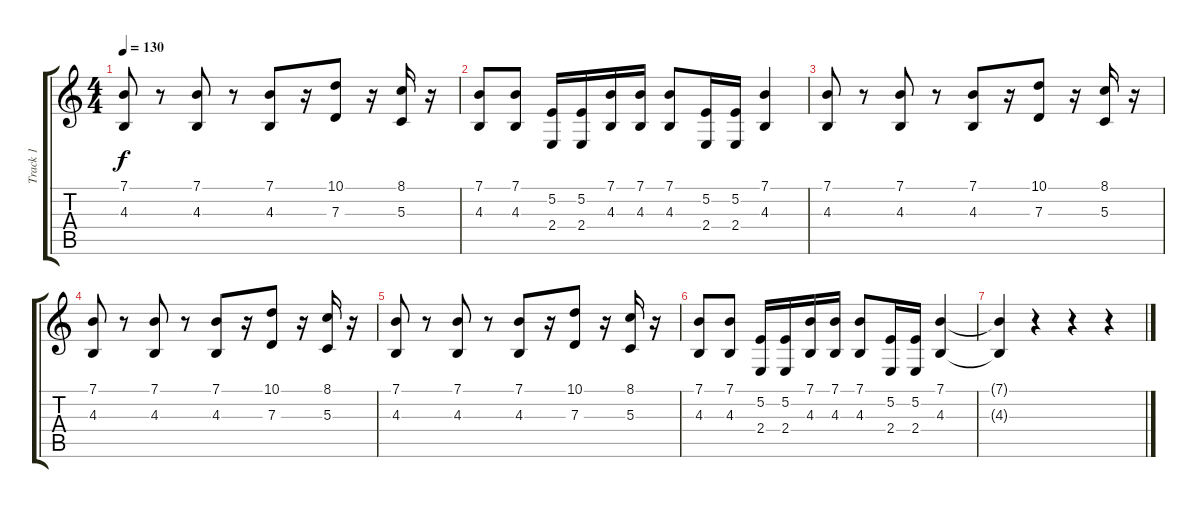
\track ("Track 1" "Track 1") {instrument choiraahs}
\staff {score tabs}
\tuning (E4 B3 G3 D3 A2 E2) {hide}
\ts (4 4)
\tempo 130
\clef g2
\ks c
(7.1 4.3).8{dy f} r.8 (7.1 4.3).8 r.8 (7.1 4.3).8 r.16 (10.1 7.3).8 r.16 (8.1 5.3).16 r.16 |
(7.1 4.3).8 (7.1 4.3).8 (5.2 2.4).16 (5.2 2.4).16 (7.1 4.3).16 (7.1 4.3).16 (7.1 4.3).8 (5.2 2.4).16 (5.2 2.4).16 (7.1 4.3).4 |
(7.1 4.3).8 r.8 (7.1 4.3).8 r.8 (7.1 4.3).8 r.16 (10.1 7.3).8 r.16 (8.1 5.3).16 r.16 |
(7.1 4.3).8 r.8 (7.1 4.3).8 r.8 (7.1 4.3).8 r.16 (10.1 7.3).8 r.16 (8.1 5.3).16 r.16 |
(7.1 4.3).8 r.8 (7.1 4.3).8 r.8 (7.1 4.3).8 r.16 (10.1 7.3).8 r.16 (8.1 5.3).16 r.16 |
(7.1 4.3).8 (7.1 4.3).8 (5.2 2.4).16 (5.2 2.4).16 (7.1 4.3).16 (7.1 4.3).16 (7.1 4.3).8 (5.2 2.4).16 (5.2 2.4).16 (7.1 4.3).4 |
(7.1{t} 4.3{t}).4 r.4 r.4 r.4
